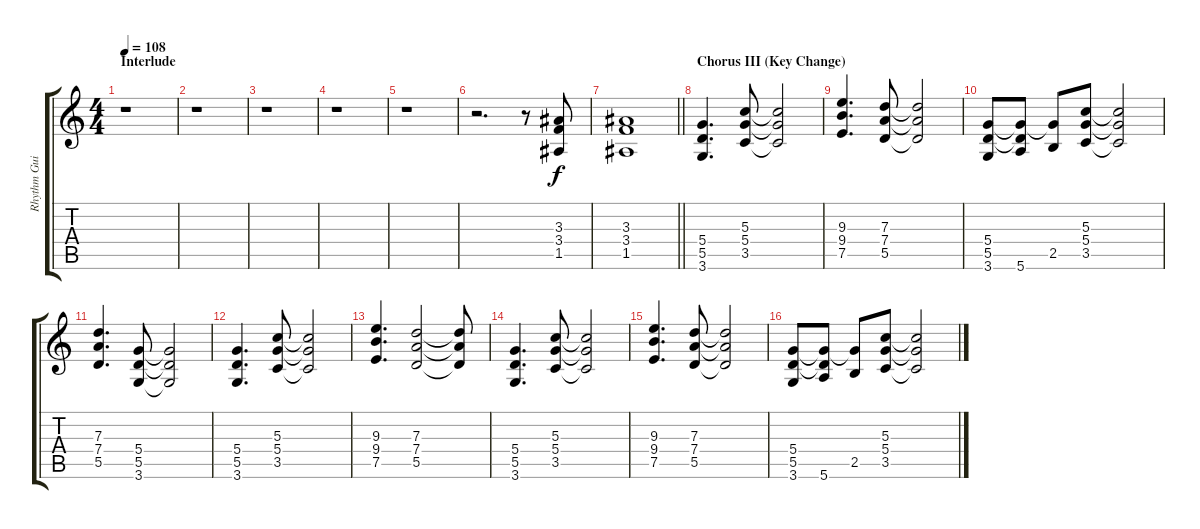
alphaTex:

\track ("Rhythm Guitar" "Rhythm Gui") {instrument overdrivenguitar}
\staff {score tabs}
\tuning (E4 B3 G3 D3 A2 E2) {hide}
\ts (4 4)
\section ("" "Interlude")
\tempo 108
\clef g2
\ks c
r.1{dy f} |
r.1 |
r.1 |
r.1 |
r.1 |
r.2{d} r.8 (3.3 3.4 1.5).8 |
\barLineRight lightlight
(3.3 3.4 1.5).1 |
\section ("" "Chorus III (Key Change)")
(5.4 5.5 3.6).4{d} (5.3 5.4 3.5).8 (5.3{t} 5.4{t} 3.5{t}).2 |
(9.3 9.4 7.5).4{d} (7.3 7.4 5.5).8 (7.3{t} 7.4{t} 5.5{t}).2 |
(5.4 5.5 3.6).8 (5.4{t} 5.5{t} 5.6).8 (5.4{t} 2.5).8 (5.3 5.4 3.5).8 (5.3{t} 5.4{t} 3.5{t}).2 |
(7.3 7.4 5.5).4{d} (5.4 5.5 3.6).8 (5.4{t} 5.5{t} 3.6{t}).2 |
(5.4 5.5 3.6).4{d} (5.3 5.4 3.5).8 (5.3{t} 5.4{t} 3.5{t}).2 |
(9.3 9.4 7.5).4{d} (7.3 7.4 5.5).2 (7.3{t} 7.4{t} 5.5{t}).8 |
(5.4 5.5 3.6).4{d} (5.3 5.4 3.5).8 (5.3{t} 5.4{t} 3.5{t}).2 |
(9.3 9.4 7.5).4{d} (7.3 7.4 5.5).8 (7.3{t} 7.4{t} 5.5{t}).2 |
(5.4 5.5 3.6).8 (5.4{t} 5.5{t} 5.6).8 (5.4{t} 2.5).8 (5.3 5.4 3.5).8 (5.3{t} 5.4{t} 3.5{t}).2
